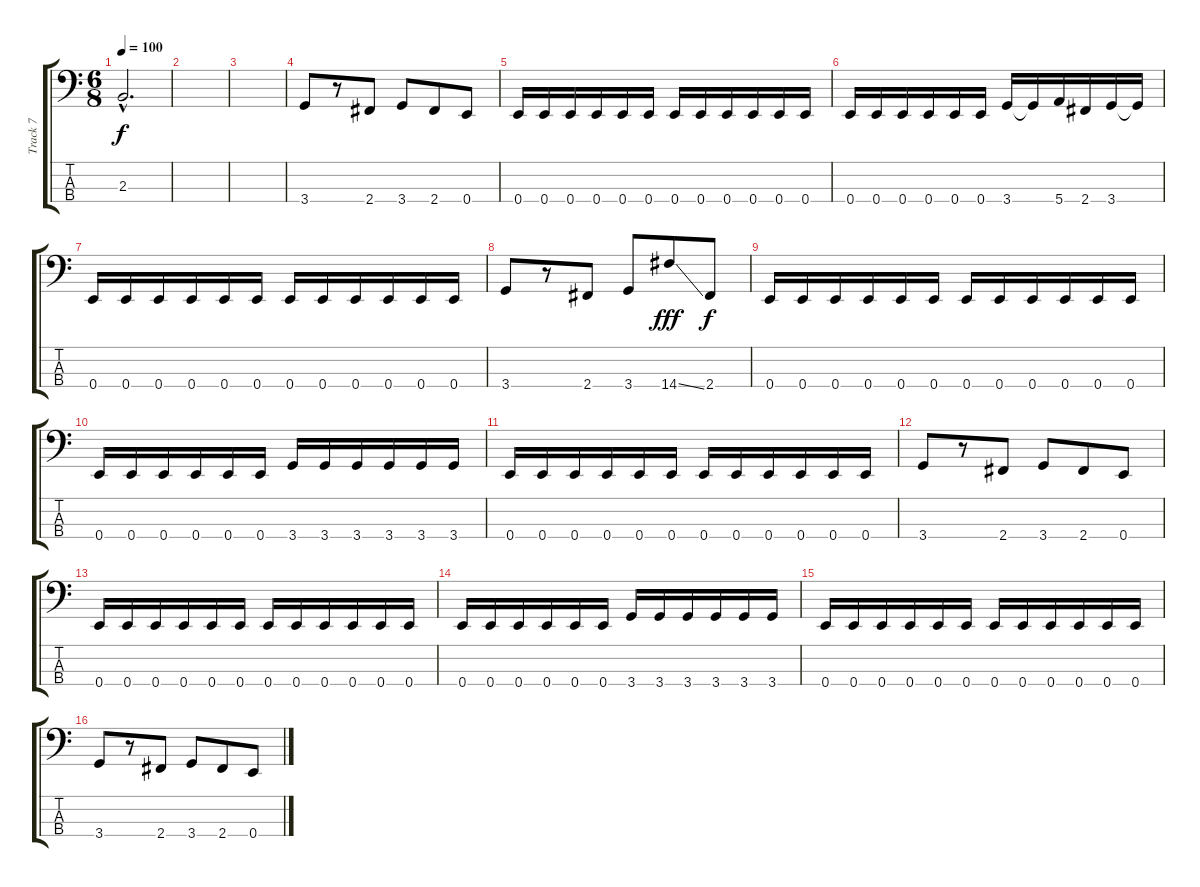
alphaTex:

\track ("Track 7" "Track 7") {instrument electricbassfinger}
\staff {score tabs}
\tuning (G2 D2 A1 E1) {hide}
\ts (6 8)
\tempo 100
\clef f4
\ks c
2.3{hac}.2{d dy f} |
|
|
3.4.8 r.8 2.4.8 3.4.8 2.4.8 0.4.8 |
0.4.16 0.4.16 0.4.16 0.4.16 0.4.16 0.4.16 0.4.16 0.4.16 0.4.16 0.4.16 0.4.16 0.4.16 |
0.4.16 0.4.16 0.4.16 0.4.16 0.4.16 0.4.16 3.4.16 3.4{t}.16 5.4.16 2.4.16 3.4.16 3.4{t}.16 |
0.4.16 0.4.16 0.4.16 0.4.16 0.4.16 0.4.16 0.4.16 0.4.16 0.4.16 0.4.16 0.4.16 0.4.16 |
3.4.8 r.8 2.4.8 3.4.8 14.4{ss}.8{dy fff} 2.4.8{dy f} |
0.4.16 0.4.16 0.4.16 0.4.16 0.4.16 0.4.16 0.4.16 0.4.16 0.4.16 0.4.16 0.4.16 0.4.16 |
0.4.16 0.4.16 0.4.16 0.4.16 0.4.16 0.4.16 3.4.16 3.4.16 3.4.16 3.4.16 3.4.16 3.4.16 |
0.4.16 0.4.16 0.4.16 0.4.16 0.4.16 0.4.16 0.4.16 0.4.16 0.4.16 0.4.16 0.4.16 0.4.16 |
3.4.8 r.8 2.4.8 3.4.8 2.4.8 0.4.8 |
0.4.16 0.4.16 0.4.16 0.4.16 0.4.16 0.4.16 0.4.16 0.4.16 0.4.16 0.4.16 0.4.16 0.4.16 |
0.4.16 0.4.16 0.4.16 0.4.16 0.4.16 0.4.16 3.4.16 3.4.16 3.4.16 3.4.16 3.4.16 3.4.16 |
0.4.16 0.4.16 0.4.16 0.4.16 0.4.16 0.4.16 0.4.16 0.4.16 0.4.16 0.4.16 0.4.16 0.4.16 |
3.4.8 r.8 2.4.8 3.4.8 2.4.8 0.4.8
